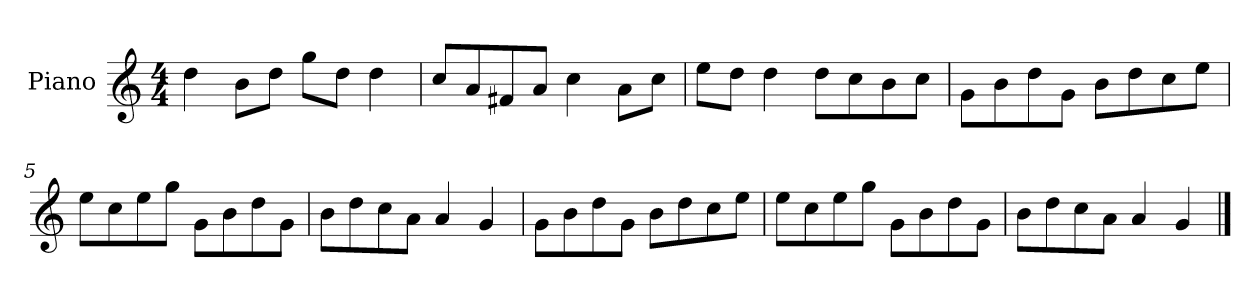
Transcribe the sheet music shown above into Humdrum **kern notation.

**kern
*part1
*staff1
*I"Piano
*I'P-no
*clefG2
*k[]
*M4/4
*MM90
=1
4dd\
8b\L
8dd\J
8gg\L
8dd\J
4dd\
=2
8cc/L
8a/
8f#X/
8a/J
4cc\
8a\L
8cc\J
=3
8ee\L
8dd\J
4dd\
8dd\L
8cc\
8b\
8cc\J
=4
8g\L
8b\
8dd\
8g\J
8b\L
8dd\
8cc\
8ee\J
=5
8ee\L
8cc\
8ee\
8gg\J
8g\L
8b\
8dd\
8g\J
!!LO:LB:g=z
=6
8b\L
8dd\
8cc\
8a\J
4a/
4g/
=7
8g\L
8b\
8dd\
8g\J
8b\L
8dd\
8cc\
8ee\J
=8
8ee\L
8cc\
8ee\
8gg\J
8g\L
8b\
8dd\
8g\J
=9
8b\L
8dd\
8cc\
8a\J
4a/
4g/
==
*-
